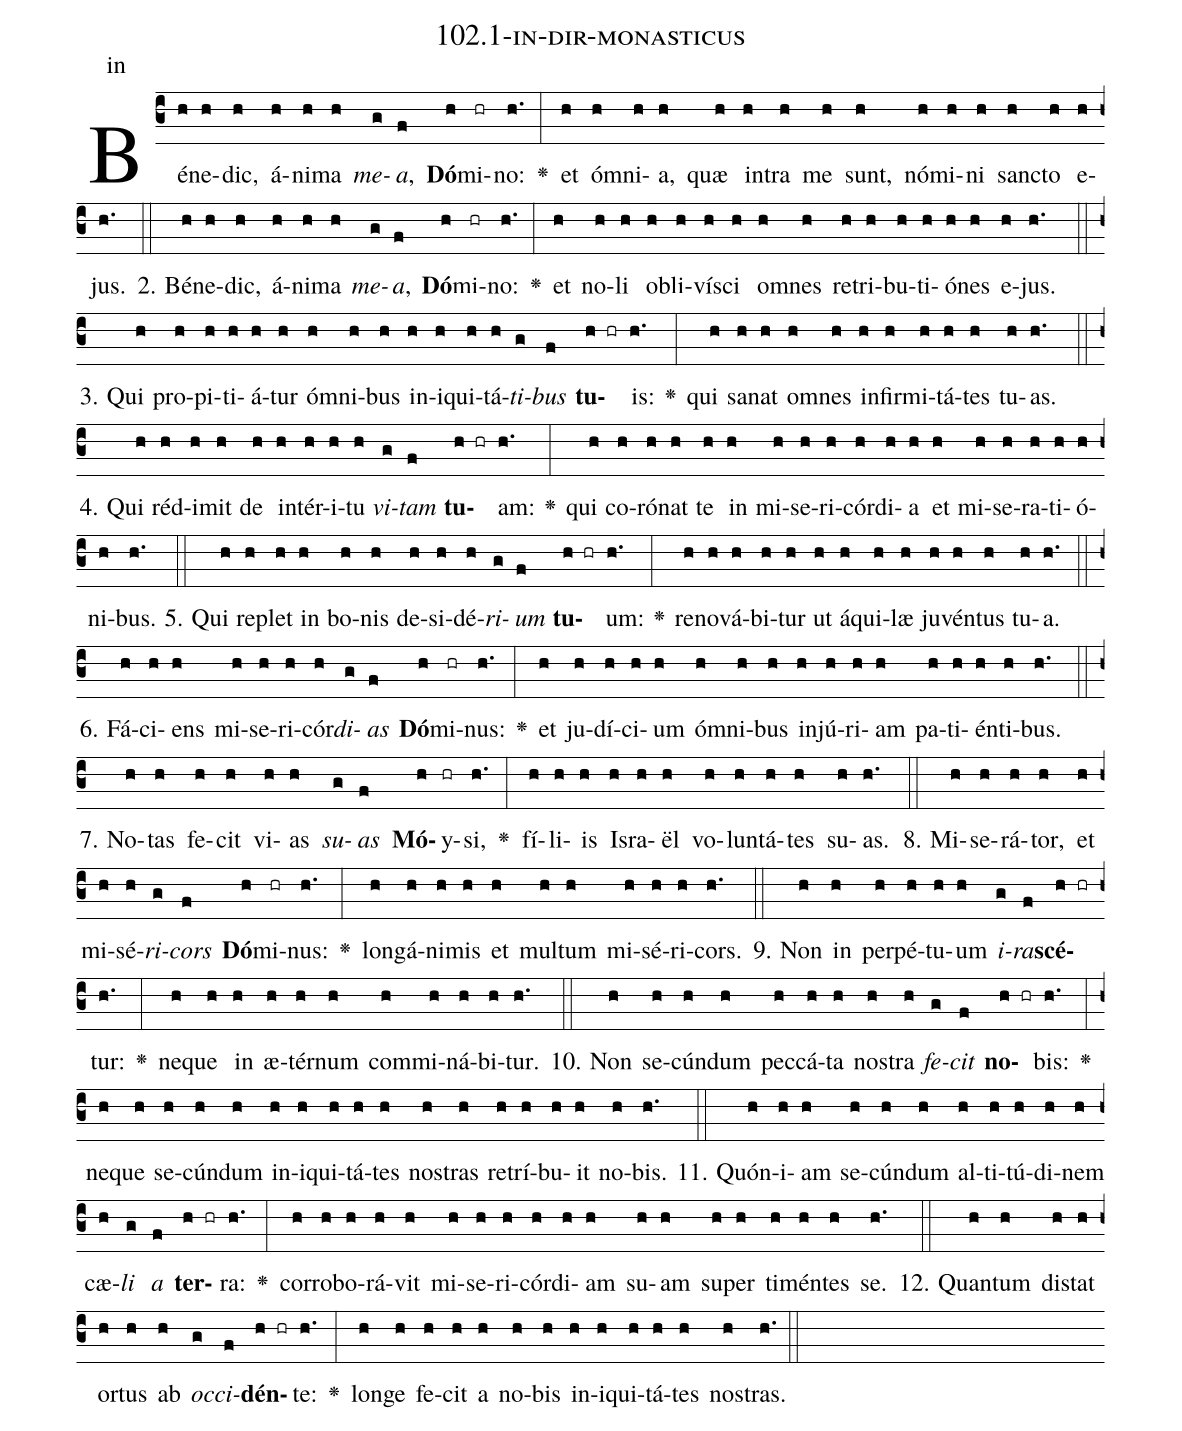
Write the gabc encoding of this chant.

name: 102.1-in-dir-monasticus;
annotation: in;
%%
(c3)Bé(h)ne(h)dic,(h) á(h)ni(h)ma(h) <i>me</i>(g)<i>a</i>,(f) <b>Dó</b>(h)mi(hr)no:(h.) <v>\greheightstar</v>(:) et(h) óm(h)ni(h)a,(h) quæ(h) in(h)tra(h) me(h) sunt,(h) nó(h)mi(h)ni(h) sanc(h)to(h) e(h)jus.(h.) (::)
2. Bé(h)ne(h)dic,(h) á(h)ni(h)ma(h) <i>me</i>(g)<i>a</i>,(f) <b>Dó</b>(h)mi(hr)no:(h.) <v>\greheightstar</v>(:) et(h) no(h)li(h) ob(h)li(h)ví(h)sci(h) om(h)nes(h) re(h)tri(h)bu(h)ti(h)ó(h)nes(h) e(h)jus.(h.) (::)
3. Qui(h) pro(h)pi(h)ti(h)á(h)tur(h) óm(h)ni(h)bus(h) in(h)i(h)qui(h)tá(h)<i>ti</i>(g)<i>bus</i>(f) <b>tu</b>(h hr)is:(h.) <v>\greheightstar</v>(:) qui(h) sa(h)nat(h) om(h)nes(h) in(h)fir(h)mi(h)tá(h)tes(h) tu(h)as.(h.) (::)
4. Qui(h) réd(h)i(h)mit(h) de(h) in(h)tér(h)i(h)tu(h) <i>vi</i>(g)<i>tam</i>(f) <b>tu</b>(h hr)am:(h.) <v>\greheightstar</v>(:) qui(h) co(h)ró(h)nat(h) te(h) in(h) mi(h)se(h)ri(h)cór(h)di(h)a(h) et(h) mi(h)se(h)ra(h)ti(h)ó(h)ni(h)bus.(h.) (::)
5. Qui(h) re(h)plet(h) in(h) bo(h)nis(h) de(h)si(h)dé(h)<i>ri</i>(g)<i>um</i>(f) <b>tu</b>(h hr)um:(h.) <v>\greheightstar</v>(:) re(h)no(h)vá(h)bi(h)tur(h) ut(h) á(h)qui(h)læ(h) ju(h)vén(h)tus(h) tu(h)a.(h.) (::)
6. Fá(h)ci(h)ens(h) mi(h)se(h)ri(h)cór(h)<i>di</i>(g)<i>as</i>(f) <b>Dó</b>(h)mi(hr)nus:(h.) <v>\greheightstar</v>(:) et(h) ju(h)dí(h)ci(h)um(h) óm(h)ni(h)bus(h) in(h)jú(h)ri(h)am(h) pa(h)ti(h)én(h)ti(h)bus.(h.) (::)
7. No(h)tas(h) fe(h)cit(h) vi(h)as(h) <i>su</i>(g)<i>as</i>(f) <b>Mó</b>(h)y(hr)si,(h.) <v>\greheightstar</v>(:) fí(h)li(h)is(h) Is(h)ra(h)ël(h) vo(h)lun(h)tá(h)tes(h) su(h)as.(h.) (::)
8. Mi(h)se(h)rá(h)tor,(h) et(h) mi(h)sé(h)<i>ri</i>(g)<i>cors</i>(f) <b>Dó</b>(h)mi(hr)nus:(h.) <v>\greheightstar</v>(:) long(h)á(h)ni(h)mis(h) et(h) mul(h)tum(h) mi(h)sé(h)ri(h)cors.(h.) (::)
9. Non(h) in(h) per(h)pé(h)tu(h)um(h) <i>i</i>(g)<i>ra</i>(f)<b>scé</b>(h hr)tur:(h.) <v>\greheightstar</v>(:) ne(h)que(h) in(h) æ(h)tér(h)num(h) com(h)mi(h)ná(h)bi(h)tur.(h.) (::)
10. Non(h) se(h)cún(h)dum(h) pec(h)cá(h)ta(h) nos(h)tra(h) <i>fe</i>(g)<i>cit</i>(f) <b>no</b>(h hr)bis:(h.) <v>\greheightstar</v>(:) ne(h)que(h) se(h)cún(h)dum(h) in(h)i(h)qui(h)tá(h)tes(h) nos(h)tras(h) re(h)trí(h)bu(h)it(h) no(h)bis.(h.) (::)
11. Quón(h)i(h)am(h) se(h)cún(h)dum(h) al(h)ti(h)tú(h)di(h)nem(h) cæ(h)<i>li</i>(g) <i>a</i>(f) <b>ter</b>(h hr)ra:(h.) <v>\greheightstar</v>(:) cor(h)ro(h)bo(h)rá(h)vit(h) mi(h)se(h)ri(h)cór(h)di(h)am(h) su(h)am(h) su(h)per(h) ti(h)mén(h)tes(h) se.(h.) (::)
12. Quan(h)tum(h) di(h)stat(h) or(h)tus(h) ab(h) <i>oc</i>(g)<i>ci</i>(f)<b>dén</b>(h hr)te:(h.) <v>\greheightstar</v>(:) lon(h)ge(h) fe(h)cit(h) a(h) no(h)bis(h) in(h)i(h)qui(h)tá(h)tes(h) nos(h)tras.(h.) (::)
